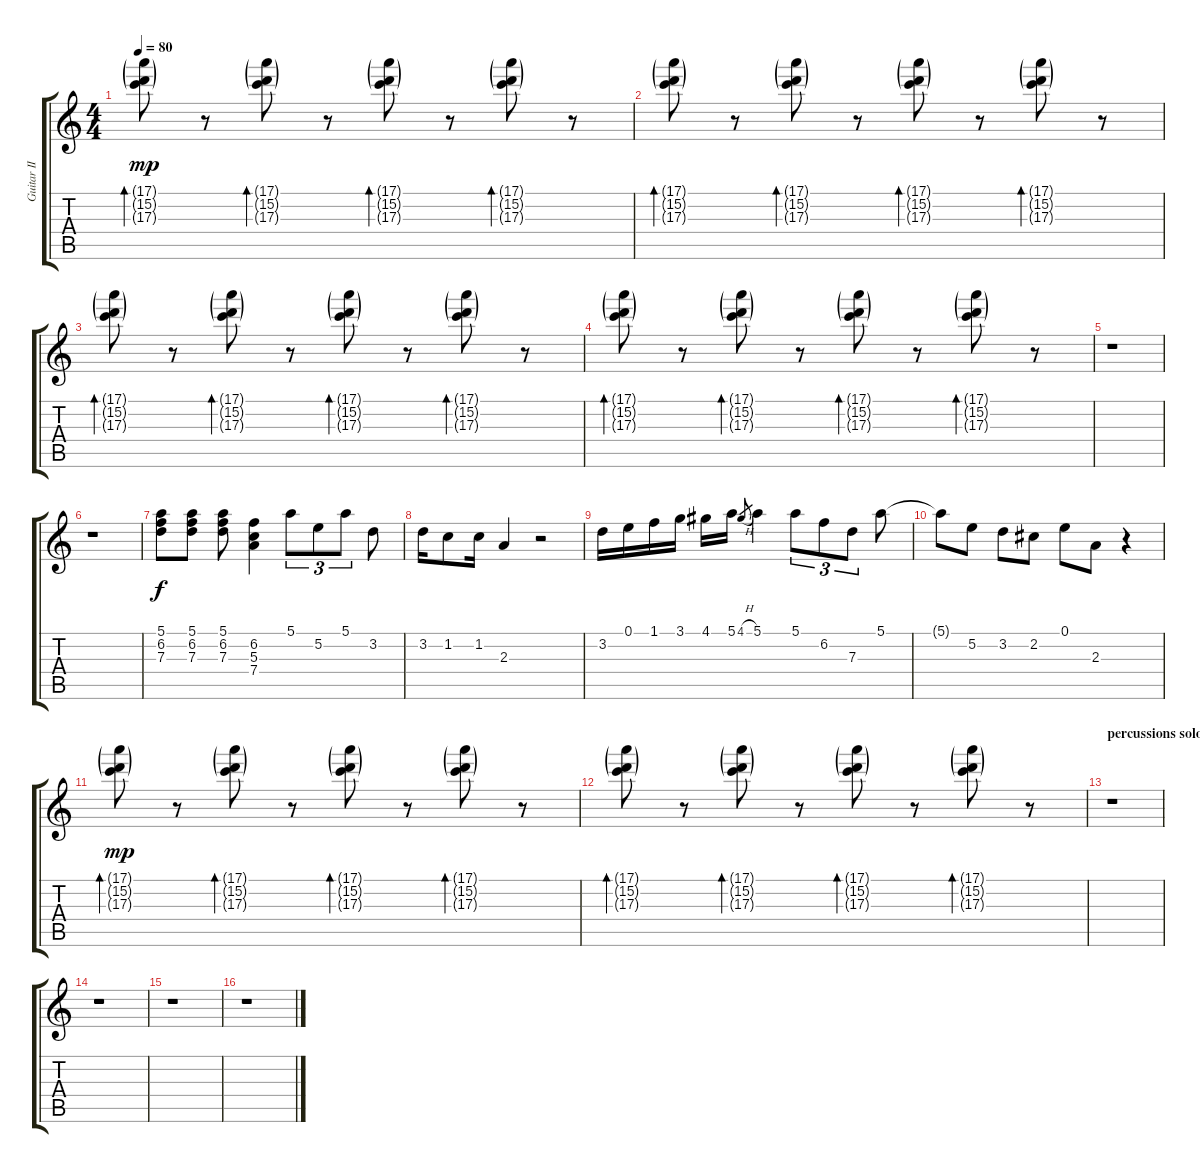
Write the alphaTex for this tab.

\track ("Guitar II" "Guitar II") {instrument acousticguitarsteel}
\staff {score tabs}
\tuning (E4 B3 G3 D3 A2 E2) {hide}
\ts (4 4)
\tempo 80
\clef g2
\ks c
(17.1{g} 15.2{g} 17.3{g}).8{bd 240 dy mp} r.8 (17.1{g} 15.2{g} 17.3{g}).8{bd 240} r.8 (17.1{g} 15.2{g} 17.3{g}).8{bd 240} r.8 (17.1{g} 15.2{g} 17.3{g}).8{bd 240} r.8 |
(17.1{g} 15.2{g} 17.3{g}).8{bd 240} r.8 (17.1{g} 15.2{g} 17.3{g}).8{bd 240} r.8 (17.1{g} 15.2{g} 17.3{g}).8{bd 240} r.8 (17.1{g} 15.2{g} 17.3{g}).8{bd 240} r.8 |
(17.1{g} 15.2{g} 17.3{g}).8{bd 240} r.8 (17.1{g} 15.2{g} 17.3{g}).8{bd 240} r.8 (17.1{g} 15.2{g} 17.3{g}).8{bd 240} r.8 (17.1{g} 15.2{g} 17.3{g}).8{bd 240} r.8 |
(17.1{g} 15.2{g} 17.3{g}).8{bd 240} r.8 (17.1{g} 15.2{g} 17.3{g}).8{bd 240} r.8 (17.1{g} 15.2{g} 17.3{g}).8{bd 240} r.8 (17.1{g} 15.2{g} 17.3{g}).8{bd 240} r.8 |
r.1 |
r.1 |
(5.1 6.2 7.3).8{dy f} (5.1 6.2 7.3).8 (5.1 6.2 7.3).8 (6.2 5.3 7.4).4 5.1.8{tu (3 2)} 5.2.8{tu (3 2)} 5.1.8{tu (3 2)} 3.2.8 |
3.2.16 1.2.8 1.2.16 2.3.4 r.2 |
3.2.16 0.1.16 1.1.16 3.1.16 4.1.16 5.1.16 4.1{h}.8{gr} 5.1.4 5.1.8{tu (3 2)} 6.2.8{tu (3 2)} 7.3.8{tu (3 2)} 5.1.8 |
5.1{t}.8 5.2.8 3.2.8 2.2.8 0.1.8 2.3.8 r.4 |
(17.1{g} 15.2{g} 17.3{g}).8{bd 240 dy mp} r.8 (17.1{g} 15.2{g} 17.3{g}).8{bd 240} r.8 (17.1{g} 15.2{g} 17.3{g}).8{bd 240} r.8 (17.1{g} 15.2{g} 17.3{g}).8{bd 240} r.8 |
(17.1{g} 15.2{g} 17.3{g}).8{bd 240} r.8 (17.1{g} 15.2{g} 17.3{g}).8{bd 240} r.8 (17.1{g} 15.2{g} 17.3{g}).8{bd 240} r.8 (17.1{g} 15.2{g} 17.3{g}).8{bd 240} r.8 |
\section ("" "percussions solo")
r.1 |
r.1 |
r.1 |
r.1
